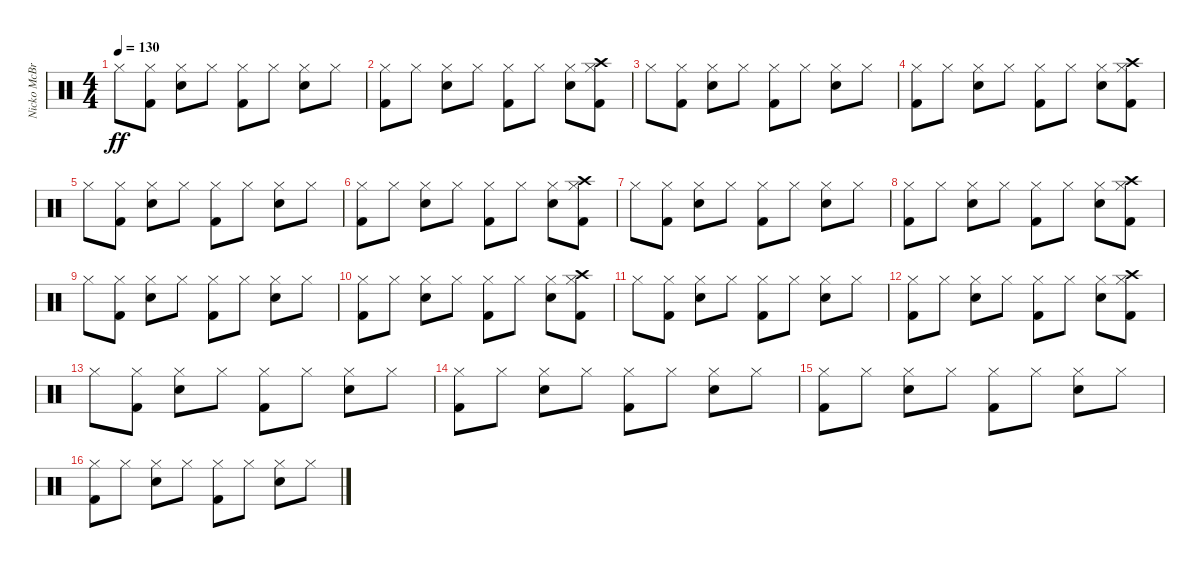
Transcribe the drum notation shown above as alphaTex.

\track ("Nicko McBrain" "Nicko McBr") {instrument percussion}
\staff {score}
\articulation defaults
\ts (4 4)
\tempo 130
\clef neutral
\ks c "Hi-Hat (closed)".8{dy ff}
("Kick (hit) 2" "Hi-Hat (closed)").8 ("Snare (hit) 2" "Hi-Hat (closed)").8 "Hi-Hat (closed)".8 ("Kick (hit) 2" "Hi-Hat (closed)").8 "Hi-Hat (closed)".8 ("Snare (hit) 2" "Hi-Hat (closed)").8 "Hi-Hat (closed)".8 |
("Kick (hit) 2" "Hi-Hat (closed)").8 "Hi-Hat (closed)".8 ("Snare (hit) 2" "Hi-Hat (closed)").8 "Hi-Hat (closed)".8 ("Kick (hit) 2" "Hi-Hat (closed)").8 "Hi-Hat (closed)".8 ("Snare (hit) 2" "Hi-Hat (closed)").8 ("Kick (hit) 2" "Hi-Hat (closed)" "Crash high (hit)").8 |
"Hi-Hat (closed)".8 ("Kick (hit) 2" "Hi-Hat (closed)").8 ("Snare (hit) 2" "Hi-Hat (closed)").8 "Hi-Hat (closed)".8 ("Kick (hit) 2" "Hi-Hat (closed)").8 "Hi-Hat (closed)".8 ("Snare (hit) 2" "Hi-Hat (closed)").8 "Hi-Hat (closed)".8 |
("Kick (hit) 2" "Hi-Hat (closed)").8 "Hi-Hat (closed)".8 ("Snare (hit) 2" "Hi-Hat (closed)").8 "Hi-Hat (closed)".8 ("Kick (hit) 2" "Hi-Hat (closed)").8 "Hi-Hat (closed)".8 ("Snare (hit) 2" "Hi-Hat (closed)").8 ("Kick (hit) 2" "Hi-Hat (closed)" "Crash high (hit)").8 |
"Hi-Hat (closed)".8 ("Kick (hit) 2" "Hi-Hat (closed)").8 ("Snare (hit) 2" "Hi-Hat (closed)").8 "Hi-Hat (closed)".8 ("Kick (hit) 2" "Hi-Hat (closed)").8 "Hi-Hat (closed)".8 ("Snare (hit) 2" "Hi-Hat (closed)").8 "Hi-Hat (closed)".8 |
("Kick (hit) 2" "Hi-Hat (closed)").8 "Hi-Hat (closed)".8 ("Snare (hit) 2" "Hi-Hat (closed)").8 "Hi-Hat (closed)".8 ("Kick (hit) 2" "Hi-Hat (closed)").8 "Hi-Hat (closed)".8 ("Snare (hit) 2" "Hi-Hat (closed)").8 ("Kick (hit) 2" "Hi-Hat (closed)" "Crash high (hit)").8 |
"Hi-Hat (closed)".8 ("Kick (hit) 2" "Hi-Hat (closed)").8 ("Snare (hit) 2" "Hi-Hat (closed)").8 "Hi-Hat (closed)".8 ("Kick (hit) 2" "Hi-Hat (closed)").8 "Hi-Hat (closed)".8 ("Snare (hit) 2" "Hi-Hat (closed)").8 "Hi-Hat (closed)".8 |
("Kick (hit) 2" "Hi-Hat (closed)").8 "Hi-Hat (closed)".8 ("Snare (hit) 2" "Hi-Hat (closed)").8 "Hi-Hat (closed)".8 ("Kick (hit) 2" "Hi-Hat (closed)").8 "Hi-Hat (closed)".8 ("Snare (hit) 2" "Hi-Hat (closed)").8 ("Kick (hit) 2" "Hi-Hat (closed)" "Crash high (hit)").8 |
"Hi-Hat (closed)".8 ("Kick (hit) 2" "Hi-Hat (closed)").8 ("Snare (hit) 2" "Hi-Hat (closed)").8 "Hi-Hat (closed)".8 ("Kick (hit) 2" "Hi-Hat (closed)").8 "Hi-Hat (closed)".8 ("Snare (hit) 2" "Hi-Hat (closed)").8 "Hi-Hat (closed)".8 |
("Kick (hit) 2" "Hi-Hat (closed)").8 "Hi-Hat (closed)".8 ("Snare (hit) 2" "Hi-Hat (closed)").8 "Hi-Hat (closed)".8 ("Kick (hit) 2" "Hi-Hat (closed)").8 "Hi-Hat (closed)".8 ("Snare (hit) 2" "Hi-Hat (closed)").8 ("Kick (hit) 2" "Hi-Hat (closed)" "Crash high (hit)").8 |
"Hi-Hat (closed)".8 ("Kick (hit) 2" "Hi-Hat (closed)").8 ("Snare (hit) 2" "Hi-Hat (closed)").8 "Hi-Hat (closed)".8 ("Kick (hit) 2" "Hi-Hat (closed)").8 "Hi-Hat (closed)".8 ("Snare (hit) 2" "Hi-Hat (closed)").8 "Hi-Hat (closed)".8 |
("Kick (hit) 2" "Hi-Hat (closed)").8 "Hi-Hat (closed)".8 ("Snare (hit) 2" "Hi-Hat (closed)").8 "Hi-Hat (closed)".8 ("Kick (hit) 2" "Hi-Hat (closed)").8 "Hi-Hat (closed)".8 ("Snare (hit) 2" "Hi-Hat (closed)").8 ("Kick (hit) 2" "Hi-Hat (closed)" "Crash high (hit)").8 |
"Hi-Hat (closed)".8 ("Kick (hit) 2" "Hi-Hat (closed)").8 ("Snare (hit) 2" "Hi-Hat (closed)").8 "Hi-Hat (closed)".8 ("Kick (hit) 2" "Hi-Hat (closed)").8 "Hi-Hat (closed)".8 ("Snare (hit) 2" "Hi-Hat (closed)").8 "Hi-Hat (closed)".8 |
("Kick (hit) 2" "Hi-Hat (closed)").8 "Hi-Hat (closed)".8 ("Snare (hit) 2" "Hi-Hat (closed)").8 "Hi-Hat (closed)".8 ("Kick (hit) 2" "Hi-Hat (closed)").8 "Hi-Hat (closed)".8 ("Snare (hit) 2" "Hi-Hat (closed)").8 "Hi-Hat (closed)".8 |
("Kick (hit) 2" "Hi-Hat (closed)").8 "Hi-Hat (closed)".8 ("Snare (hit) 2" "Hi-Hat (closed)").8 "Hi-Hat (closed)".8 ("Kick (hit) 2" "Hi-Hat (closed)").8 "Hi-Hat (closed)".8 ("Snare (hit) 2" "Hi-Hat (closed)").8 "Hi-Hat (closed)".8 |
("Kick (hit) 2" "Hi-Hat (closed)").8 "Hi-Hat (closed)".8 ("Snare (hit) 2" "Hi-Hat (closed)").8 "Hi-Hat (closed)".8 ("Kick (hit) 2" "Hi-Hat (closed)").8 "Hi-Hat (closed)".8 ("Snare (hit) 2" "Hi-Hat (closed)").8 "Hi-Hat (closed)".8
